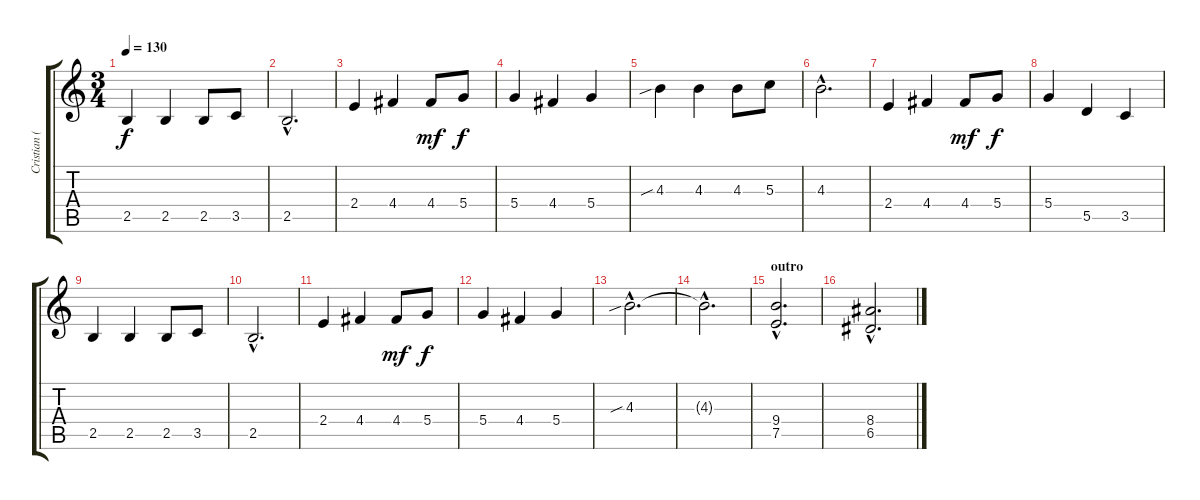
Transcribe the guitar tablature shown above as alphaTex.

\track ("Cristian (guitarra)" "Cristian (") {instrument overdrivenguitar}
\staff {score tabs}
\tuning (E4 B3 G3 D3 A2 E2) {hide}
\ts (3 4)
\tempo 130
\clef g2
\ks c
2.5.4{dy f} 2.5.4 2.5.8 3.5.8 |
2.5{hac}.2{d} |
2.4.4 4.4.4 4.4.8{dy mf} 5.4.8{dy f} |
5.4.4 4.4.4 5.4.4 |
4.3{sib}.4 4.3.4 4.3.8 5.3.8 |
4.3{hac}.2{d} |
2.4.4 4.4.4 4.4.8{dy mf} 5.4.8{dy f} |
5.4.4 5.5.4 3.5.4 |
2.5.4 2.5.4 2.5.8 3.5.8 |
2.5{hac}.2{d} |
2.4.4 4.4.4 4.4.8{dy mf} 5.4.8{dy f} |
5.4.4 4.4.4 5.4.4 |
4.3{sib hac}.2{d} |
4.3{hac t}.2{d} |
\section ("" "outro")
(9.4{hac} 7.5{hac}).2{d instrument overdrivenguitar} |
(8.4{hac} 6.5{hac}).2{d}
